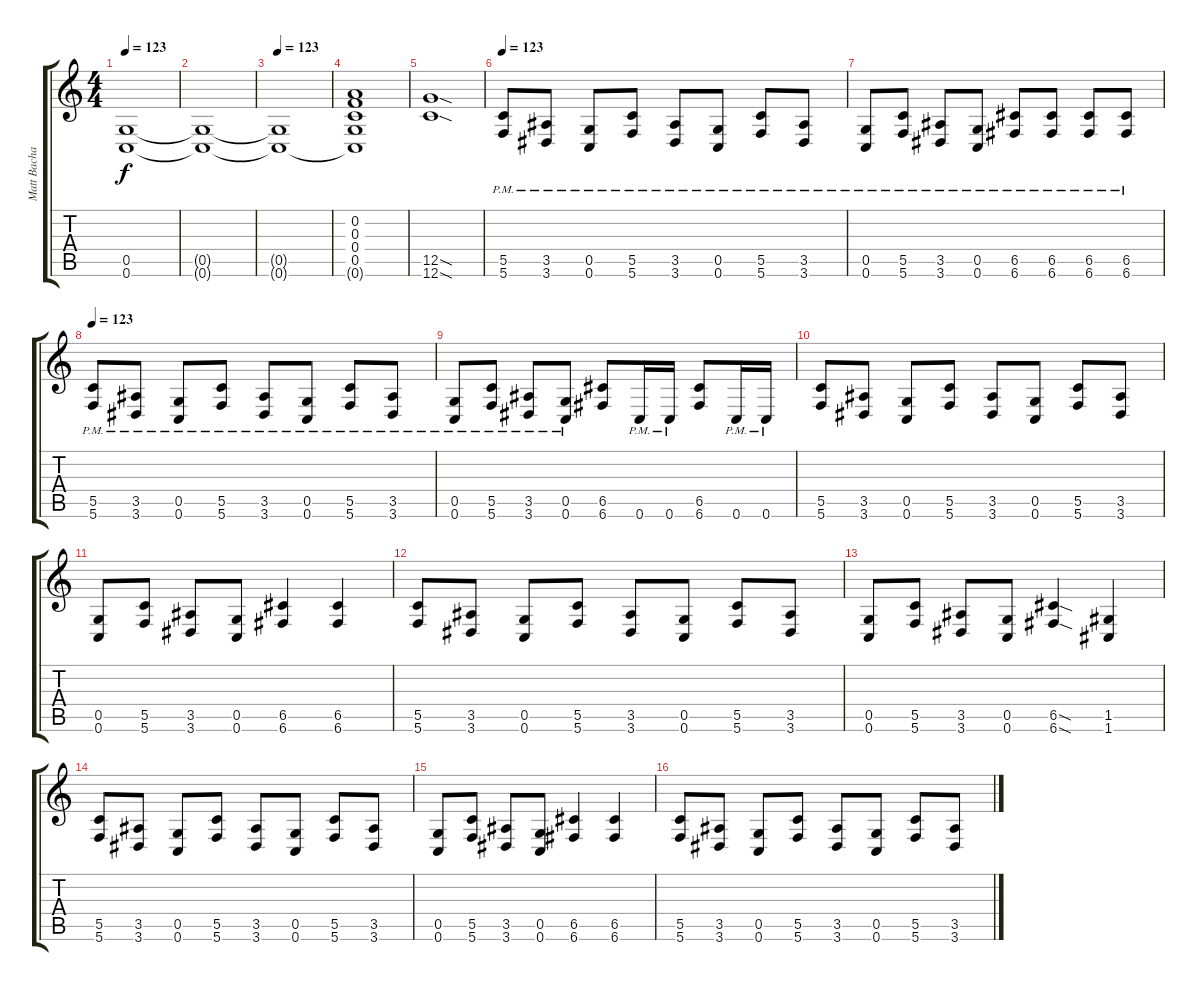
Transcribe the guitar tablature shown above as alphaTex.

\track ("Matt Bachand" "Matt Bacha") {instrument distortionguitar}
\staff {score tabs}
\tuning (D4 A3 F3 C3 G2 C2) {hide}
\ts (4 4)
\tempo 123
\clef g2
\ks c
(0.5{t} 0.6{t}).1{dy f} |
(0.5{t} 0.6{t}).1 |
\tempo 123
(0.5{t} 0.6{t}).1 |
(0.2 0.3 0.4 0.5 0.6{t}).1 |
(12.5{sod} 12.6{sod}).1 |
\tempo 123
(5.5{pm} 5.6{pm}).8 (3.5{pm} 3.6{pm}).8 (0.5{pm} 0.6{pm}).8 (5.5{pm} 5.6{pm}).8 (3.5{pm} 3.6{pm}).8 (0.5{pm} 0.6{pm}).8 (5.5{pm} 5.6{pm}).8 (3.5{pm} 3.6{pm}).8 |
(0.5{pm} 0.6{pm}).8 (5.5{pm} 5.6{pm}).8 (3.5{pm} 3.6{pm}).8 (0.5{pm} 0.6{pm}).8 (6.5{pm} 6.6{pm}).8 (6.5{pm} 6.6{pm}).8 (6.5{pm} 6.6{pm}).8 (6.5{pm} 6.6{pm}).8 |
\tempo 123
(5.5{pm} 5.6{pm}).8 (3.5{pm} 3.6{pm}).8 (0.5{pm} 0.6{pm}).8 (5.5{pm} 5.6{pm}).8 (3.5{pm} 3.6{pm}).8 (0.5{pm} 0.6{pm}).8 (5.5{pm} 5.6{pm}).8 (3.5{pm} 3.6{pm}).8 |
(0.5{pm} 0.6{pm}).8 (5.5{pm} 5.6{pm}).8 (3.5{pm} 3.6{pm}).8 (0.5{pm} 0.6{pm}).8 (6.5 6.6).8 0.6{pm}.16 0.6{pm}.16 (6.5 6.6).8 0.6{pm}.16 0.6{pm}.16 |
(5.5 5.6).8 (3.5 3.6).8 (0.5 0.6).8 (5.5 5.6).8 (3.5 3.6).8 (0.5 0.6).8 (5.5 5.6).8 (3.5 3.6).8 |
(0.5 0.6).8 (5.5 5.6).8 (3.5 3.6).8 (0.5 0.6).8 (6.5 6.6).4 (6.5 6.6).4 |
(5.5 5.6).8 (3.5 3.6).8 (0.5 0.6).8 (5.5 5.6).8 (3.5 3.6).8 (0.5 0.6).8 (5.5 5.6).8 (3.5 3.6).8 |
(0.5 0.6).8 (5.5 5.6).8 (3.5 3.6).8 (0.5 0.6).8 (6.5{sod} 6.6{sod}).4 (1.5 1.6).4 |
(5.5 5.6).8 (3.5 3.6).8 (0.5 0.6).8 (5.5 5.6).8 (3.5 3.6).8 (0.5 0.6).8 (5.5 5.6).8 (3.5 3.6).8 |
(0.5 0.6).8 (5.5 5.6).8 (3.5 3.6).8 (0.5 0.6).8 (6.5 6.6).4 (6.5 6.6).4 |
(5.5 5.6).8 (3.5 3.6).8 (0.5 0.6).8 (5.5 5.6).8 (3.5 3.6).8 (0.5 0.6).8 (5.5 5.6).8 (3.5 3.6).8
